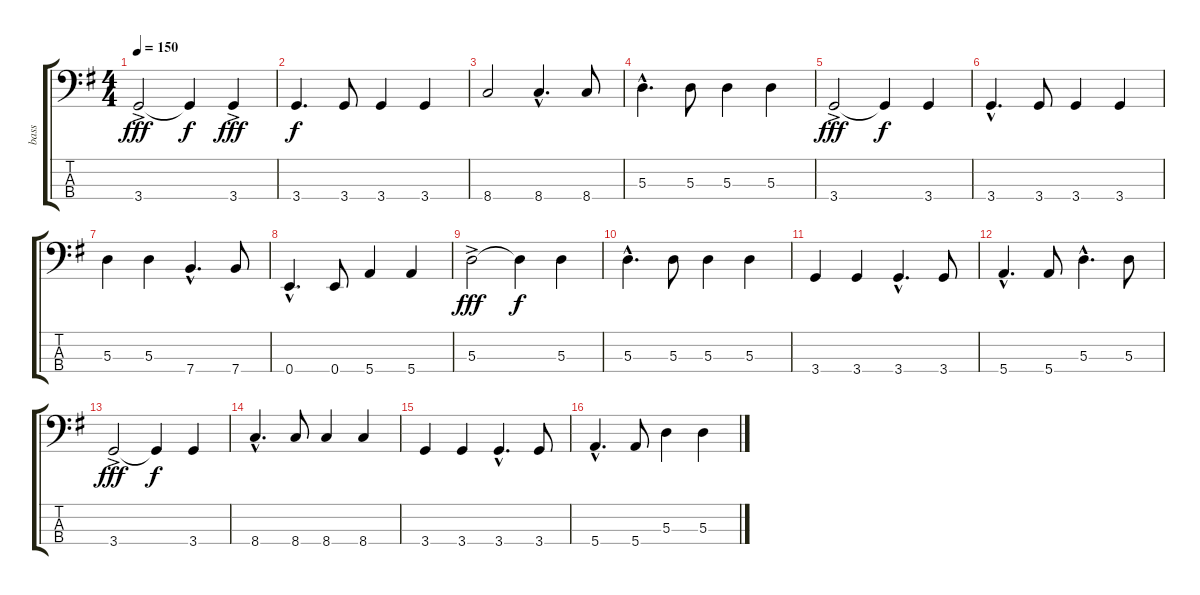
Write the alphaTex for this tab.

\track ("bass" "bass") {instrument electricbassfinger}
\staff {score tabs}
\tuning (G2 D2 A1 E1) {hide}
\ts (4 4)
\tempo 150
\clef f4
\ks g
3.4{ac}.2{dy fff} 3.4{t}.4{dy f} 3.4{ac}.4{dy fff} |
3.4.4{d dy f} 3.4.8 3.4.4 3.4.4 |
8.4.2 8.4{hac}.4{d} 8.4.8 |
5.3{hac}.4{d} 5.3.8 5.3.4 5.3.4 |
3.4{ac}.2{dy fff} 3.4{t}.4{dy f} 3.4.4 |
3.4{hac}.4{d} 3.4.8 3.4.4 3.4.4 |
5.3.4 5.3.4 7.4{hac}.4{d} 7.4.8 |
0.4{hac}.4{d} 0.4.8 5.4.4 5.4.4 |
5.3{ac}.2{dy fff} 5.3{t}.4{dy f} 5.3.4 |
5.3{hac}.4{d} 5.3.8 5.3.4 5.3.4 |
3.4.4 3.4.4 3.4{hac}.4{d} 3.4.8 |
5.4{hac}.4{d} 5.4.8 5.3{hac}.4{d} 5.3.8 |
3.4{ac}.2{dy fff} 3.4{t}.4{dy f} 3.4.4 |
8.4{hac}.4{d} 8.4.8 8.4.4 8.4.4 |
3.4.4 3.4.4 3.4{hac}.4{d} 3.4.8 |
5.4{hac}.4{d} 5.4.8 5.3.4 5.3.4
